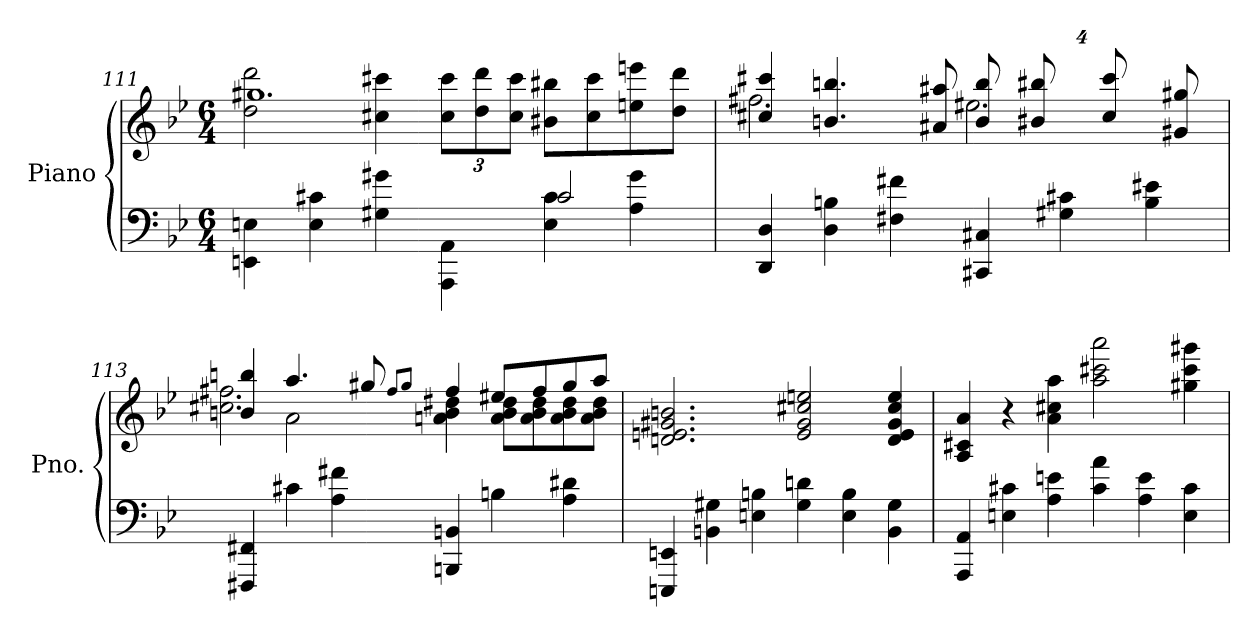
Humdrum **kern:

**kern	**kern
*part1	*part1
*staff2	*staff1
*I"Piano	*
*I'Pno.	*
*clefF4	*clefG2
*k[b-e-]	*k[b-e-]
*M6/4	*M6/4
=111	=111
*^	*^
4EEn\ 4En\	1ryy	2dd\ 2ddd\	1.gg#X
4E\ 4c#X\	.	.	.
4G#X\ 4g#X\	.	4cc#X\ 4ccc#X\	.
*	*	*Xbrackettup	*
4AAA\ 4AA\	.	12cc#\ 12ccc#\L	.
.	.	12dd\ 12ddd\	.
.	.	12cc#\ 12ccc#\J	.
4E\ 4c#\	2c#/	8b#X\ 8bb#X\L	.
.	.	8cc#\ 8ccc#\	.
4A\ 4g#\	.	8een\ 8eeen\	.
.	.	8dd\ 8ddd\J	.
*v	*v	*	*
=112	=112	=112
4DD/ 4D/	4cc#X/ 4ccc#X/	2.ff#X\
4D\ 4Bn\	4.bn/ 4.bbn/	.
4F#X\ 4f#X\	.	.
.	8a#X/ 8aa#X/	.
4CC#X/ 4C#X/	16%3b/ 16%3bb/	2.ee#X\
.	16%3b#X/ 16%3bb#X/	.
4G#X\ 4c#X\	.	.
.	16%3cc#/ 16%3ccc#/	.
4B\ 4e#X\	.	.
.	16%3g#X/ 16%3gg#X/	.
!!LO:LB:g=z
=113	=113	=113
*	*	*^
4FFF#X/ 4FF#X/	4bn/ 4bbn/	2.cc#X\ 2.ff#X\	4ryy
4c#X\	4.aa/	.	2a\
4A\ 4f#X\	.	.	.
.	8gg#X/	.	.
.	8qff#/L	.	.
.	8qgg#/J	.	.
4BBBn/ 4BBn/	4ff#/	4an\ 4b\ 4dd#X\	2.ryy
4Bn\	8ee#X/L	8a\ 8b\ 8dd#\L	.
.	8ff#/	8a\ 8b\ 8dd#\	.
4A\ 4d#X\	8gg#/	8a\ 8b\ 8dd#\	.
.	8aa/J	8a\ 8b\ 8dd#\J	.
*	*v	*v	*v
=114	=114
4EEEn/ 4EEn/	2.dn/ 2.en/ 2.g#X/ 2.bn/
4BBn\ 4G#X\	.
4En\ 4Bn\	.
4G#\ 4dn\	2e/ 2g#/ 2cc#X/ 2een/
4E\ 4B\	.
4BB\ 4G#\	4d/ 4e/ 4g#/ 4cc#/ 4ee/
=115	=115
4AAA/ 4AA/	4A/ 4c#X/ 4a/
4En\ 4c#X\	4r
4A\ 4en\	4a\ 4cc#X\ 4aa\
4c#\ 4a\	2aa\ 2ccc#X\ 2aaa\
4A\ 4e\	.
4E\ 4c#\	4gg#X\ 4ccc#\ 4ggg#X\
=	=
*-	*-
